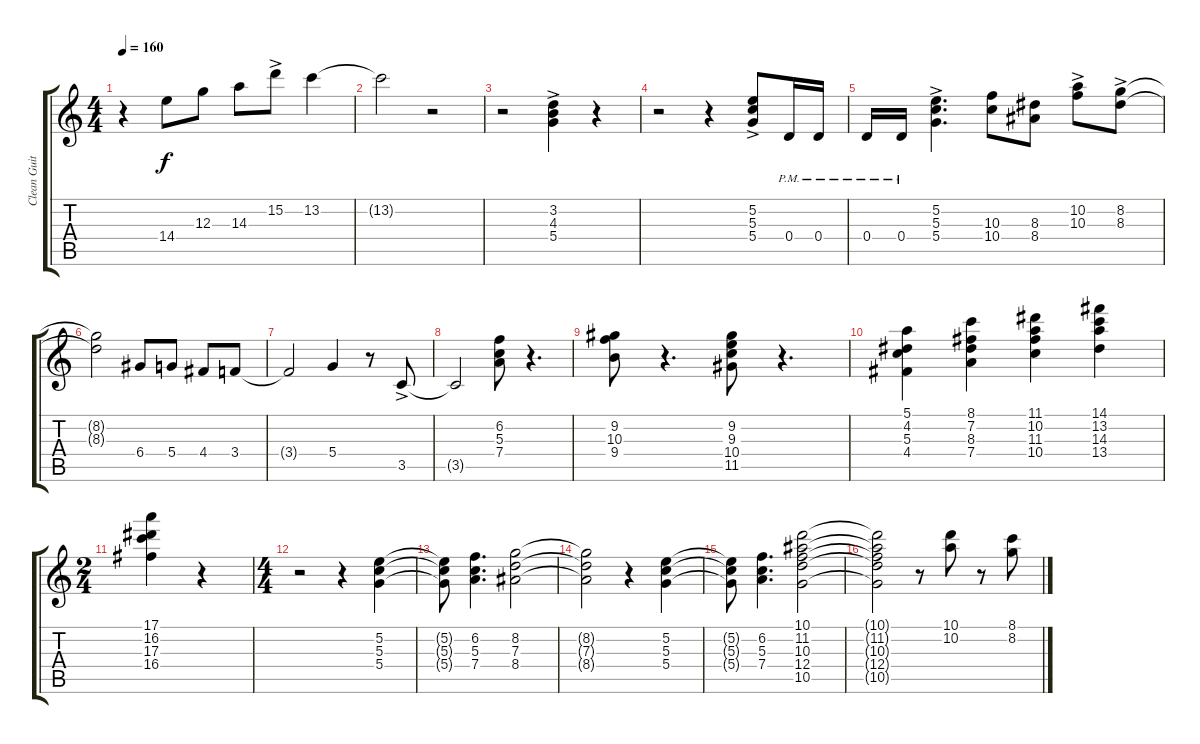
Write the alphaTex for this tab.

\track ("Clean Guitar" "Clean Guit") {instrument electricguitarclean}
\staff {score tabs}
\tuning (E4 B3 G3 D3 A2 E2) {hide}
\ts (4 4)
\tempo 160
\clef g2
\ks c
r.4{dy f} 14.4.8 12.3.8 14.3.8 15.2{ac}.8 13.2.4 |
13.2{t}.2 r.2 |
r.2 (3.2 4.3 5.4{ac}).4 r.4 |
r.2 r.4 (5.2{ac} 5.3 5.4).8 0.4{pm}.16 0.4{pm}.16 |
0.4{pm}.16 0.4{pm}.16 (5.2{ac} 5.3 5.4).4{d} (10.3 10.4).8 (8.3 8.4).8 (10.2{ac} 10.3).8 (8.2{ac} 8.3).8 |
(8.2{t} 8.3{t}).2 6.4.8 5.4.8 4.4.8 3.4.8 |
3.4{t}.2 5.4.4 r.8 3.5{ac}.8 |
3.5{t}.2 (6.2 5.3 7.4).8 r.4{d} |
(9.2 10.3 9.4).8 r.4{d} (9.2 9.3 10.4 11.5).8 r.4{d} |
(5.1 4.2 5.3 4.4).4 (8.1 7.2 8.3 7.4).4 (11.1 10.2 11.3 10.4).4 (14.1 13.2 14.3 13.4).4 |
\ts (2 4)
(17.1 16.2 17.3 16.4).4 r.4 |
\ts (4 4)
r.2 r.4 (5.2 5.3 5.4).4 |
(5.2{t} 5.3{t} 5.4{t}).8 (6.2 5.3 7.4).4{d} (8.2 7.3 8.4).2 |
(8.2{t} 7.3{t} 8.4{t}).2 r.4 (5.2 5.3 5.4).4 |
(5.2{t} 5.3{t} 5.4{t}).8 (6.2 5.3 7.4).4{d} (10.1 11.2 10.3 12.4 10.5).2 |
(10.1{t} 11.2{t} 10.3{t} 12.4{t} 10.5{t}).2 r.8 (10.1 10.2).8 r.8 (8.1 8.2).8
